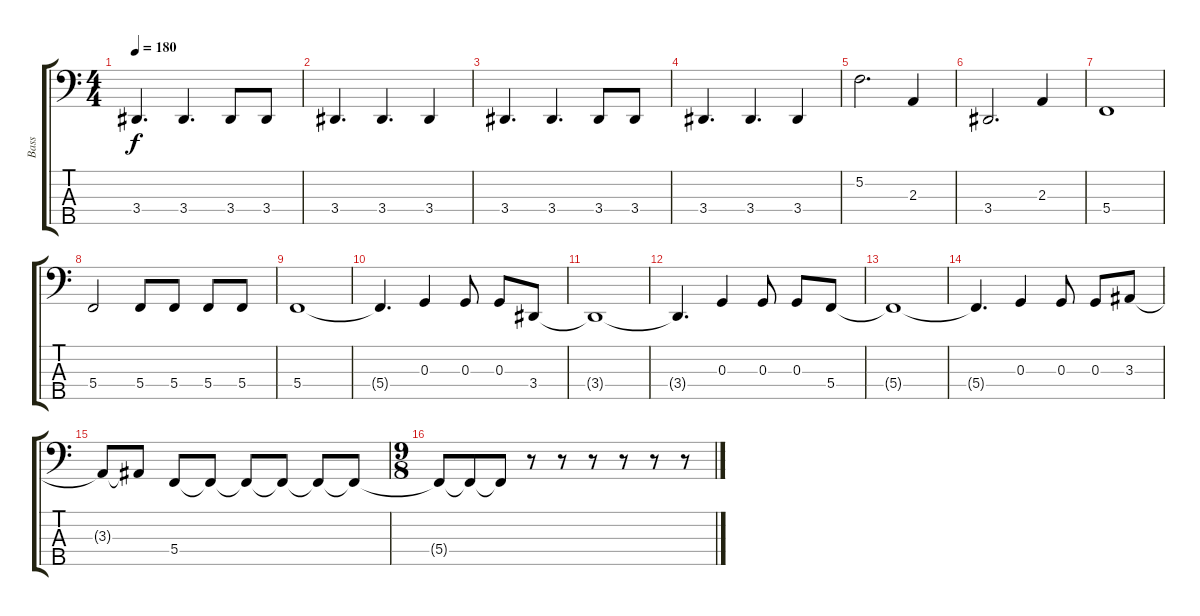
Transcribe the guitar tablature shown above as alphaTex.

\track ("Bass" "Bass") {instrument electricbasspick}
\staff {score tabs}
\tuning (G2 C2 G1 C1 G0) {hide}
\ts (4 4)
\tempo 180
\clef f4
\ks c
3.4.4{d dy f} 3.4.4{d} 3.4.8 3.4.8 |
3.4.4{d} 3.4.4{d} 3.4.4 |
3.4.4{d} 3.4.4{d} 3.4.8 3.4.8 |
3.4.4{d} 3.4.4{d} 3.4.4 |
5.2.2{d} 2.3.4 |
3.4.2{d} 2.3.4 |
5.4.1 |
5.4.2 5.4.8 5.4.8 5.4.8 5.4.8 |
5.4.1 |
5.4{t}.4{d} 0.3.4 0.3.8 0.3.8 3.4.8 |
3.4{t}.1 |
3.4{t}.4{d} 0.3.4 0.3.8 0.3.8 5.4.8 |
5.4{t}.1 |
5.4{t}.4{d} 0.3.4 0.3.8 0.3.8 3.3.8 |
3.3{t}.8 3.3{t}.8 5.4.8 5.4{t}.8 5.4{t}.8 5.4{t}.8 5.4{t}.8 5.4{t}.8 |
\ts (9 8)
5.4{t}.8 5.4{t}.8 5.4{t}.8 r.8 r.8 r.8 r.8 r.8 r.8
